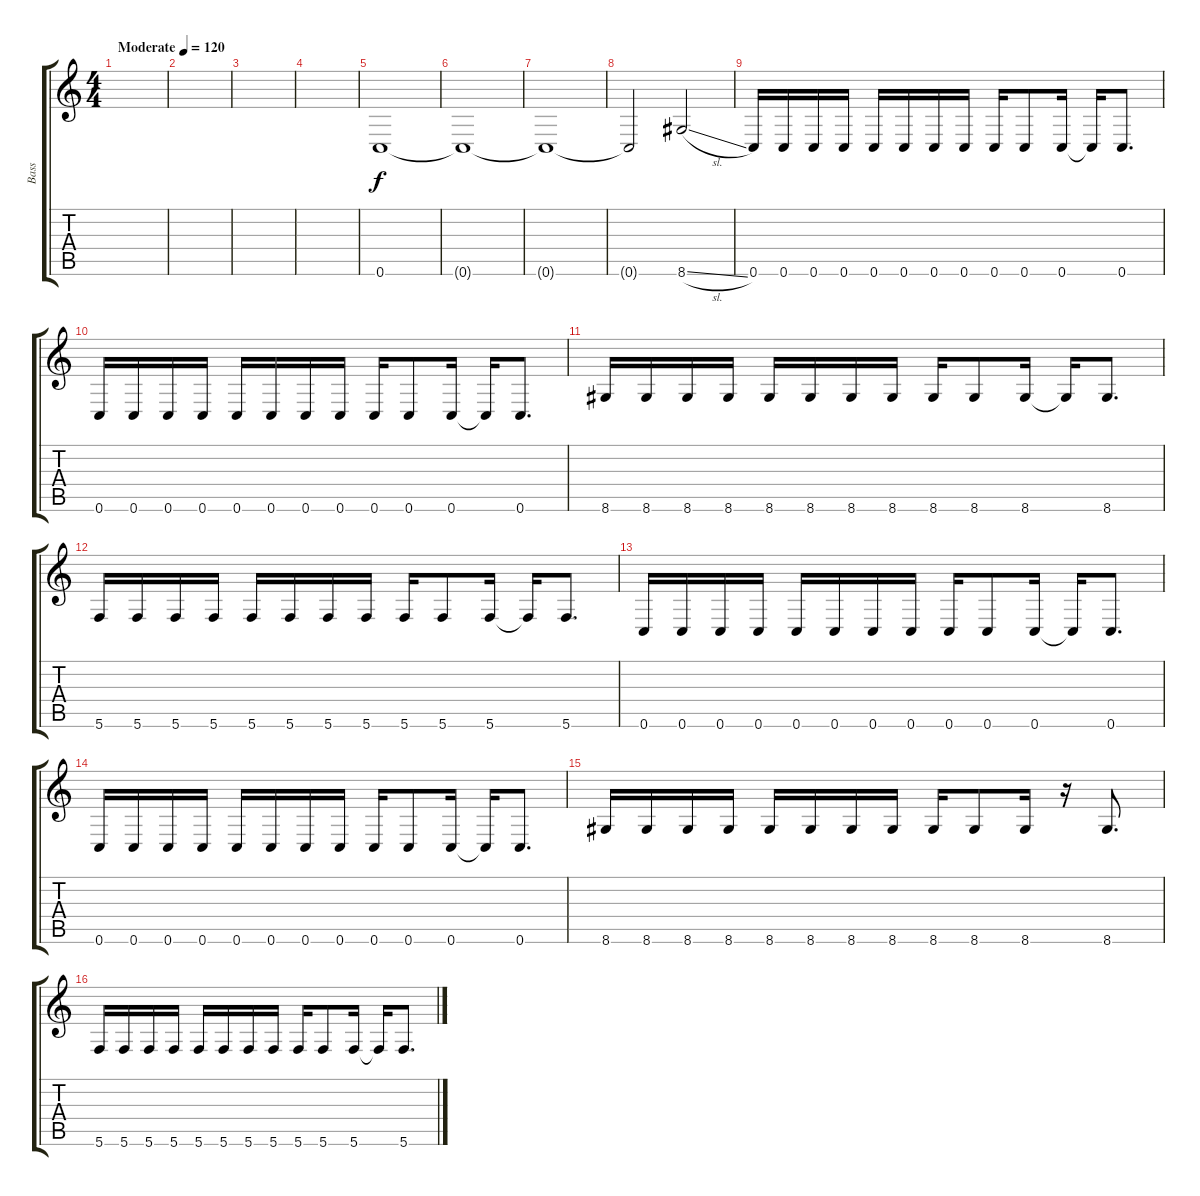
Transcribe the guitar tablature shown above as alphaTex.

\track ("Bass" "Bass") {instrument electricbasspick}
\staff {score tabs}
\tuning (D4 A3 F3 C3 G2 C2) {hide}
\ts (4 4)
\tempo (120 "Moderate")
\clef g2
\ks c
|
|
|
|
0.6.1 |
0.6{t}.1 |
0.6{t}.1 |
0.6{t}.2 8.6{sl}.2 |
0.6.16 0.6.16 0.6.16 0.6.16 0.6.16 0.6.16 0.6.16 0.6.16 0.6.16 0.6.8 0.6.16 0.6{t}.16 0.6.8{d} |
0.6.16 0.6.16 0.6.16 0.6.16 0.6.16 0.6.16 0.6.16 0.6.16 0.6.16 0.6.8 0.6.16 0.6{t}.16 0.6.8{d} |
8.6.16 8.6.16 8.6.16 8.6.16 8.6.16 8.6.16 8.6.16 8.6.16 8.6.16 8.6.8 8.6.16 8.6{t}.16 8.6.8{d} |
5.6.16 5.6.16 5.6.16 5.6.16 5.6.16 5.6.16 5.6.16 5.6.16 5.6.16 5.6.8 5.6.16 5.6{t}.16 5.6.8{d} |
0.6.16 0.6.16 0.6.16 0.6.16 0.6.16 0.6.16 0.6.16 0.6.16 0.6.16 0.6.8 0.6.16 0.6{t}.16 0.6.8{d} |
0.6.16 0.6.16 0.6.16 0.6.16 0.6.16 0.6.16 0.6.16 0.6.16 0.6.16 0.6.8 0.6.16 0.6{t}.16 0.6.8{d} |
8.6.16 8.6.16 8.6.16 8.6.16 8.6.16 8.6.16 8.6.16 8.6.16 8.6.16 8.6.8 8.6.16 r.16 8.6.8{d} |
5.6.16 5.6.16 5.6.16 5.6.16 5.6.16 5.6.16 5.6.16 5.6.16 5.6.16 5.6.8 5.6.16 5.6{t}.16 5.6.8{d}
